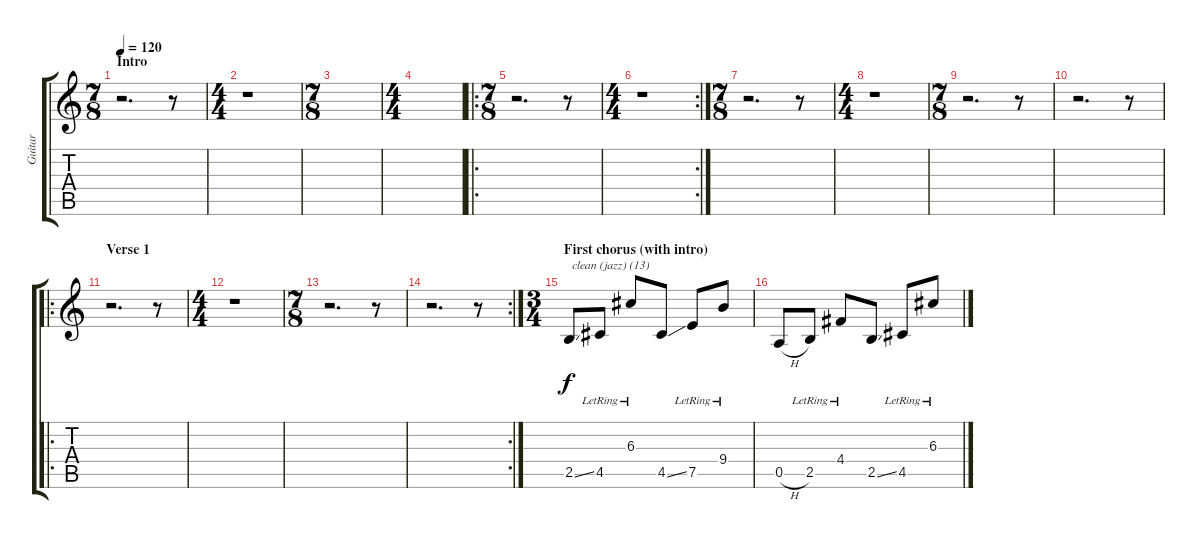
\track ("Guitar" "Guitar") {instrument electricguitarjazz}
\staff {score tabs}
\tuning (E4 B3 G3 D3 A2 E2) {hide}
\ts (7 8)
\section ("" "Intro")
\tempo 120
\clef g2
\ks c
r.2{d dy f instrument electricguitarjazz} r.8 |
\ts (4 4)
r.1 |
\ts (7 8)
|
\ts (4 4)
|
\ro
\ts (7 8)
r.2{d} r.8 |
\rc 2
\ts (4 4)
r.1 |
\ts (7 8)
r.2{d} r.8 |
\ts (4 4)
r.1 |
\ts (7 8)
r.2{d} r.8 |
r.2{d} r.8 |
\ro
\section ("" "Verse 1")
r.2{d} r.8 |
\ts (4 4)
r.1 |
\ts (7 8)
r.2{d} r.8 |
\rc 2
r.2{d} r.8 |
\ts (3 4)
\section ("" "First chorus (with intro)")
2.5{ss}.8{txt " clean (jazz) (13)"} 4.5{lr}.8 6.3{lr}.8 4.5{ss}.8 7.5{lr}.8 9.4{lr}.8 |
0.5{h}.8 2.5{lr}.8 4.4{lr}.8 2.5{ss}.8 4.5{lr}.8 6.3{lr}.8
